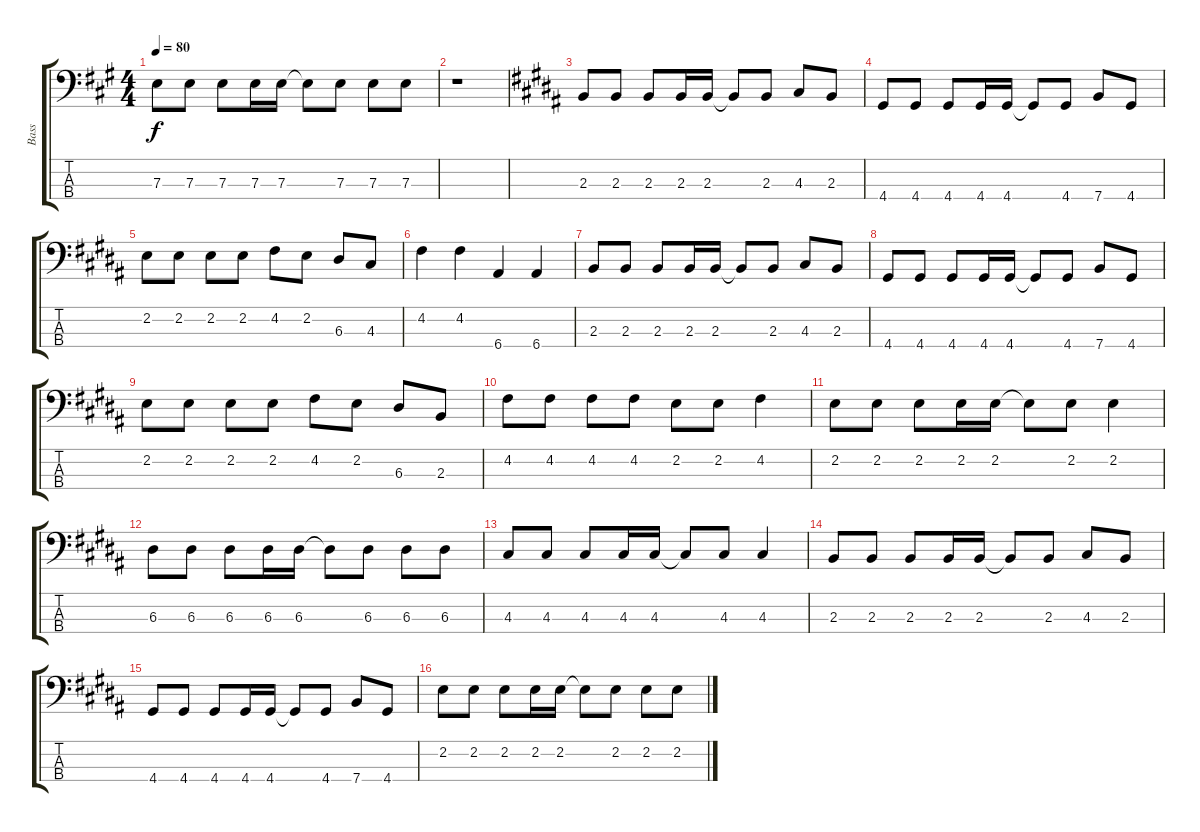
\track ("Bass" "Bass") {instrument electricbassfinger}
\staff {score tabs}
\tuning (G2 D2 A1 E1) {hide}
\ts (4 4)
\tempo 80
\clef f4
\ks a
7.3.8{dy f} 7.3.8 7.3.8 7.3.16 7.3.16 7.3{t}.8 7.3.8 7.3.8 7.3.8 |
r.1 |
\ks b
2.3.8 2.3.8 2.3.8 2.3.16 2.3.16 2.3{t}.8 2.3.8 4.3.8 2.3.8 |
4.4.8 4.4.8 4.4.8 4.4.16 4.4.16 4.4{t}.8 4.4.8 7.4.8 4.4.8 |
2.2.8 2.2.8 2.2.8 2.2.8 4.2.8 2.2.8 6.3.8 4.3.8 |
4.2.4 4.2.4 6.4.4 6.4.4 |
2.3.8 2.3.8 2.3.8 2.3.16 2.3.16 2.3{t}.8 2.3.8 4.3.8 2.3.8 |
4.4.8 4.4.8 4.4.8 4.4.16 4.4.16 4.4{t}.8 4.4.8 7.4.8 4.4.8 |
2.2.8 2.2.8 2.2.8 2.2.8 4.2.8 2.2.8 6.3.8 2.3.8 |
4.2.8 4.2.8 4.2.8 4.2.8 2.2.8 2.2.8 4.2.4 |
2.2.8 2.2.8 2.2.8 2.2.16 2.2.16 2.2{t}.8 2.2.8 2.2.4 |
6.3.8 6.3.8 6.3.8 6.3.16 6.3.16 6.3{t}.8 6.3.8 6.3.8 6.3.8 |
4.3.8 4.3.8 4.3.8 4.3.16 4.3.16 4.3{t}.8 4.3.8 4.3.4 |
2.3.8 2.3.8 2.3.8 2.3.16 2.3.16 2.3{t}.8 2.3.8 4.3.8 2.3.8 |
4.4.8 4.4.8 4.4.8 4.4.16 4.4.16 4.4{t}.8 4.4.8 7.4.8 4.4.8 |
2.2.8 2.2.8 2.2.8 2.2.16 2.2.16 2.2{t}.8 2.2.8 2.2.8 2.2.8
